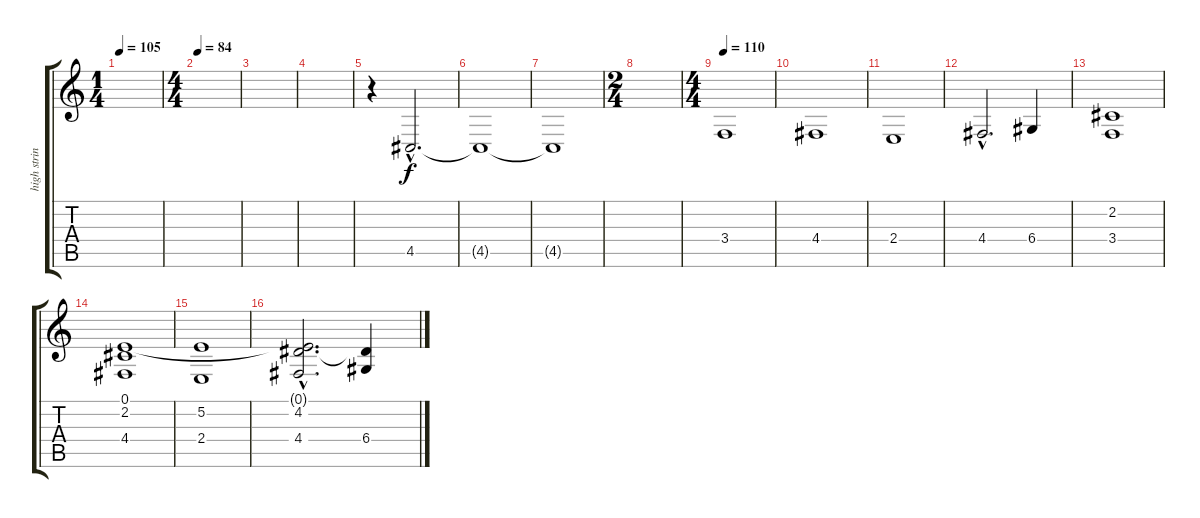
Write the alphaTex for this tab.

\track ("high strings" "high strin") {instrument stringensemble1}
\staff {score tabs}
\tuning (E4 B3 G3 D3 A2 E2) {hide}
\ts (1 4)
\tempo 105
\clef g2
\ks c
|
\ts (4 4)
\tempo 84
|
|
|
r.4 4.5{hac}.2{d} |
4.5{t}.1 |
4.5{t}.1 |
\ts (2 4)
|
\ts (4 4)
\tempo 110
3.4.1 |
4.4.1 |
2.4.1 |
4.4{hac}.2{d} 6.4.4 |
(2.2 3.4).1 |
(0.1 2.2 4.4).1 |
(5.2 2.4).1 |
(0.1{hac t} 4.2{hac} 4.4{hac}).2{d} (4.2{t} 6.4).4
